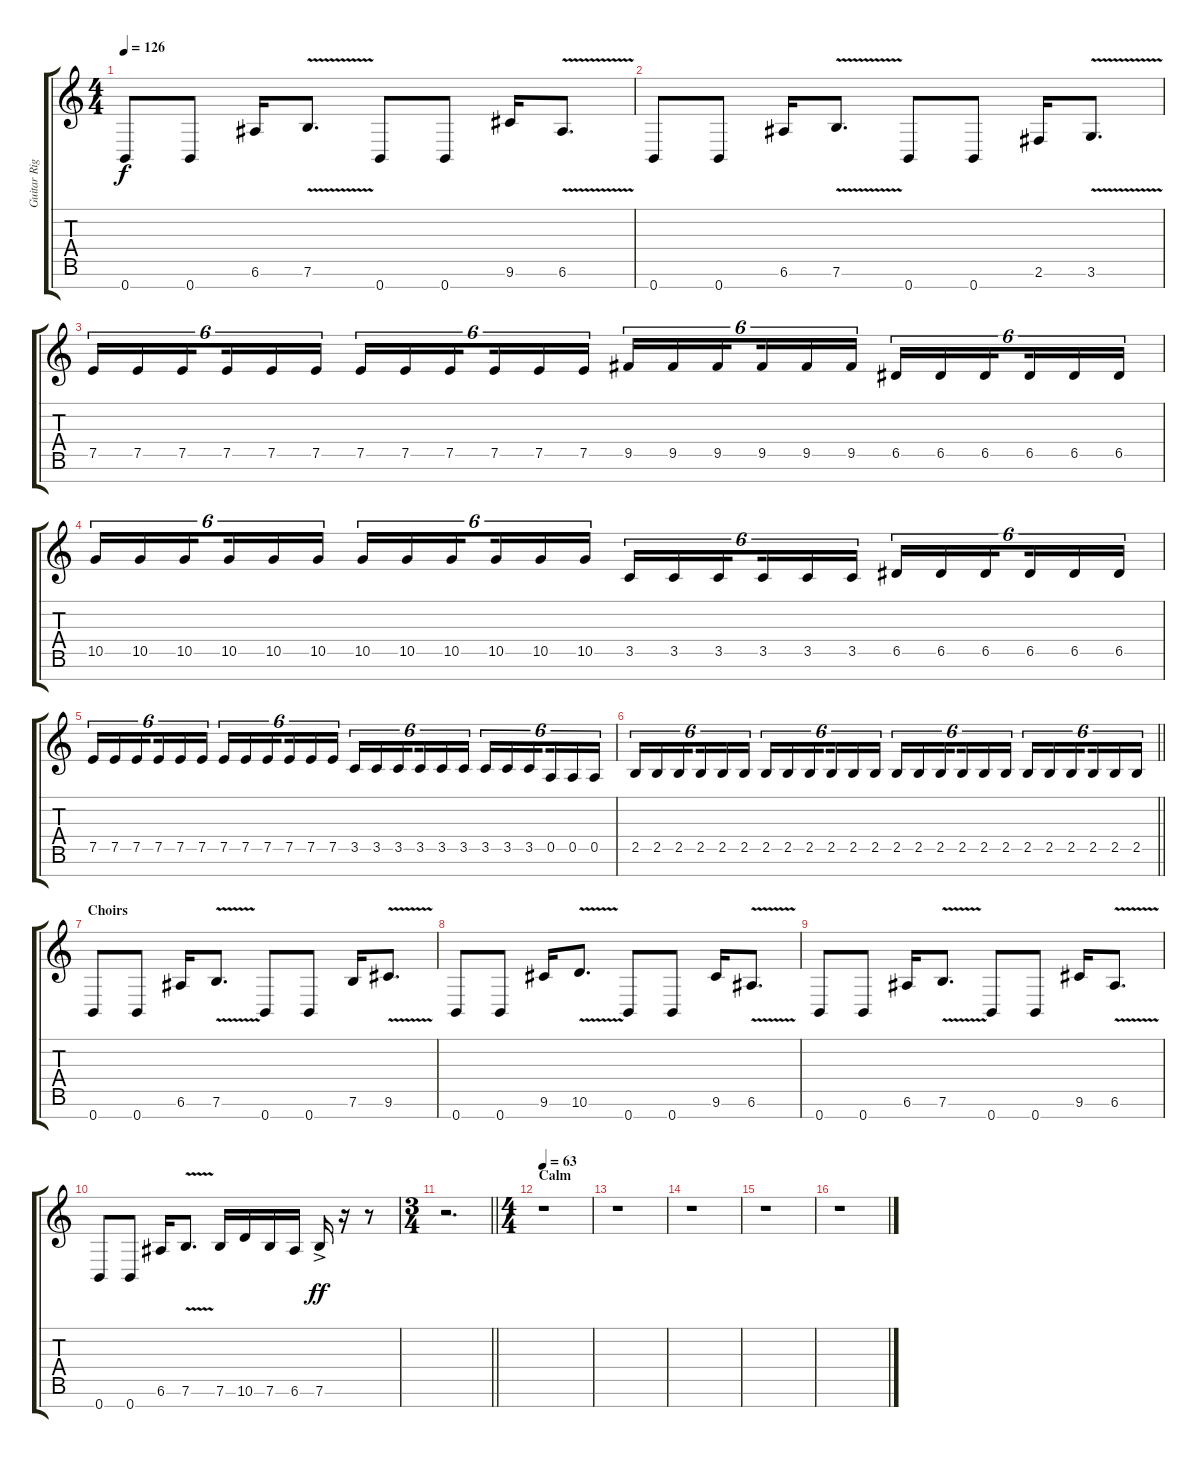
\track ("Guitar Right" "Guitar Rig") {instrument distortionguitar}
\staff {score tabs}
\tuning (E4 B3 G3 D3 A2 E2 B1) {hide}
\ts (4 4)
\tempo 126
\clef g2
\ks c
0.7.8{dy f} 0.7.8 6.6.16 7.6{v}.8{d} 0.7.8 0.7.8 9.6.16 6.6{v}.8{d} |
0.7.8 0.7.8 6.6.16 7.6{v}.8{d} 0.7.8 0.7.8 2.6.16 3.6{v}.8{d} |
7.5.16{tu (6 4)} 7.5.16{tu (6 4)} 7.5.16{tu (6 4) beam splitsecondary} 7.5.16{tu (6 4)} 7.5.16{tu (6 4)} 7.5.16{tu (6 4)} 7.5.16{tu (6 4)} 7.5.16{tu (6 4)} 7.5.16{tu (6 4) beam splitsecondary} 7.5.16{tu (6 4)} 7.5.16{tu (6 4)} 7.5.16{tu (6 4)} 9.5.16{tu (6 4)} 9.5.16{tu (6 4)} 9.5.16{tu (6 4) beam splitsecondary} 9.5.16{tu (6 4)} 9.5.16{tu (6 4)} 9.5.16{tu (6 4)} 6.5.16{tu (6 4)} 6.5.16{tu (6 4)} 6.5.16{tu (6 4) beam splitsecondary} 6.5.16{tu (6 4)} 6.5.16{tu (6 4)} 6.5.16{tu (6 4)} |
10.5.16{tu (6 4)} 10.5.16{tu (6 4)} 10.5.16{tu (6 4) beam splitsecondary} 10.5.16{tu (6 4)} 10.5.16{tu (6 4)} 10.5.16{tu (6 4)} 10.5.16{tu (6 4)} 10.5.16{tu (6 4)} 10.5.16{tu (6 4) beam splitsecondary} 10.5.16{tu (6 4)} 10.5.16{tu (6 4)} 10.5.16{tu (6 4)} 3.5.16{tu (6 4)} 3.5.16{tu (6 4)} 3.5.16{tu (6 4) beam splitsecondary} 3.5.16{tu (6 4)} 3.5.16{tu (6 4)} 3.5.16{tu (6 4)} 6.5.16{tu (6 4)} 6.5.16{tu (6 4)} 6.5.16{tu (6 4) beam splitsecondary} 6.5.16{tu (6 4)} 6.5.16{tu (6 4)} 6.5.16{tu (6 4)} |
7.5.16{tu (6 4)} 7.5.16{tu (6 4)} 7.5.16{tu (6 4) beam splitsecondary} 7.5.16{tu (6 4)} 7.5.16{tu (6 4)} 7.5.16{tu (6 4)} 7.5.16{tu (6 4)} 7.5.16{tu (6 4)} 7.5.16{tu (6 4) beam splitsecondary} 7.5.16{tu (6 4)} 7.5.16{tu (6 4)} 7.5.16{tu (6 4)} 3.5.16{tu (6 4)} 3.5.16{tu (6 4)} 3.5.16{tu (6 4) beam splitsecondary} 3.5.16{tu (6 4)} 3.5.16{tu (6 4)} 3.5.16{tu (6 4)} 3.5.16{tu (6 4)} 3.5.16{tu (6 4)} 3.5.16{tu (6 4) beam splitsecondary} 0.5.16{tu (6 4)} 0.5.16{tu (6 4)} 0.5.16{tu (6 4)} |
\barLineRight lightlight
2.5.16{tu (6 4)} 2.5.16{tu (6 4)} 2.5.16{tu (6 4) beam splitsecondary} 2.5.16{tu (6 4)} 2.5.16{tu (6 4)} 2.5.16{tu (6 4)} 2.5.16{tu (6 4)} 2.5.16{tu (6 4)} 2.5.16{tu (6 4) beam splitsecondary} 2.5.16{tu (6 4)} 2.5.16{tu (6 4)} 2.5.16{tu (6 4)} 2.5.16{tu (6 4)} 2.5.16{tu (6 4)} 2.5.16{tu (6 4) beam splitsecondary} 2.5.16{tu (6 4)} 2.5.16{tu (6 4)} 2.5.16{tu (6 4)} 2.5.16{tu (6 4)} 2.5.16{tu (6 4)} 2.5.16{tu (6 4) beam splitsecondary} 2.5.16{tu (6 4)} 2.5.16{tu (6 4)} 2.5.16{tu (6 4)} |
\section ("" "Choirs")
0.7.8 0.7.8 6.6.16 7.6{v}.8{d} 0.7.8 0.7.8 7.6.16 9.6{v}.8{d} |
0.7.8 0.7.8 9.6.16 10.6{v}.8{d} 0.7.8 0.7.8 9.6.16 6.6{v}.8{d} |
0.7.8 0.7.8 6.6.16 7.6{v}.8{d} 0.7.8 0.7.8 9.6.16 6.6{v}.8{d} |
0.7.8 0.7.8 6.6.16 7.6{v}.8{d} 7.6.16 10.6.16 7.6.16 6.6.16 7.6{ac}.16{dy ff} r.16 r.8 |
\ts (3 4)
\barLineRight lightlight
r.2{d} |
\ts (4 4)
\section ("" "Calm")
\tempo 63
r.1 |
r.1 |
r.1 |
r.1 |
r.1
